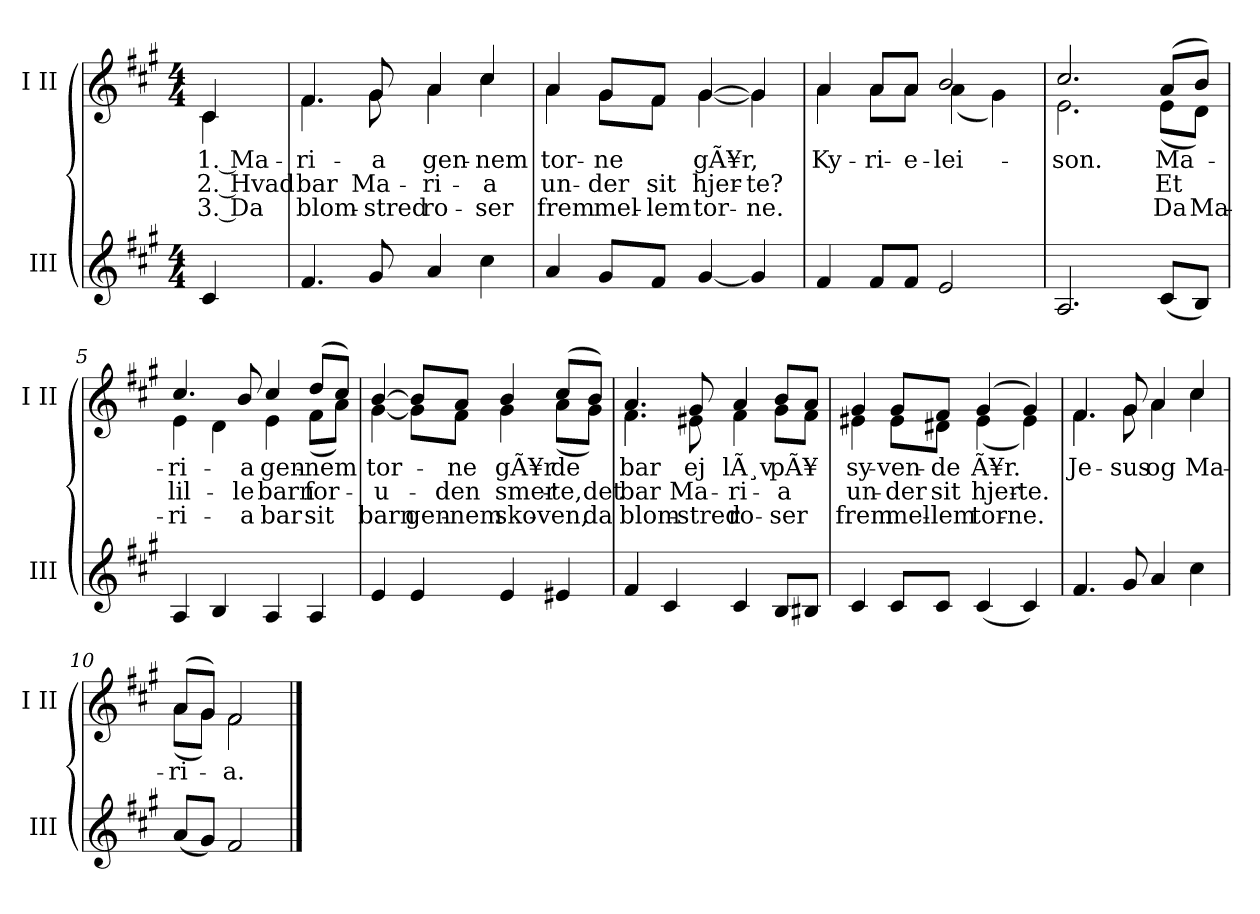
**kern	**kern	**text	**text	**text
*part2	*part1	*part1	*part1	*part1
*staff2	*staff1	*staff1	*staff1	*staff1
*I"III	*I"I II	*	*	*
*I'III	*I'I II	*	*	*
*clefG2	*clefG2	*	*	*
*k[f#c#g#]	*k[f#c#g#]	*	*	*
*M4/4	*M4/4	*	*	*
=	=	=	=	=
*	*^	*	*	*
4c#/	4c#/	4c#\	1. Ma-	2. Hvad	3. Da
=1	=1	=1	=1	=1	=1
4.f#/	4.f#/	4.f#\	-ri-	bar	blom-
8g#/	8g#/	8g#\	-a	Ma-	-stred
4a/	4a/	4a\	gen-	-ri-	ro-
4cc#\	4cc#/	4cc#\	-nem	-a	-ser
=2	=2	=2	=2	=2	=2
4a/	4a/	4a\	tor-	un-	frem
8g#/L	8g#/L	8g#\L	-ne	-der	mel-
8f#/J	8f#/J	8f#\J	.	sit	-lem
[4g#/	[4g#/	[4g#\	gÃ¥r,	hjer-	tor-
4g#/]	4g#/]	4g#\]	.	-te?	-ne.
=3	=3	=3	=3	=3	=3
4f#/	4a/	4a\	Ky-	.	.
8f#/L	8a/L	8a\L	-ri-	.	.
8f#/J	8a/J	8a\J	-e-	.	.
2e/	2b/	(<4a\	-lei-	.	.
.	.	4g#\)	.	.	.
=4	=4	=4	=4	=4	=4
2.A/	2.cc#/	2.e\	-son.	.	.
(<8c#/L	(>8a/L	(<8e\L	Ma-	Et	Da
8B/J)	8b/J)	8d\J)	.	.	Ma-
=5	=5	=5	=5	=5	=5
4A/	4.cc#/	4e\	-ri-	lil-	-ri-
4B/	.	4d\	.	.	.
.	8b/	.	-a	-le	-a
4A/	4cc#/	4e\	gen-	barn	bar
4A/	(>8dd/L	(<8f#\L	-nem	for-	sit
.	8cc#/J)	8a\J)	.	.	.
!!LO:LB:g=z	!!
=6	=6	=6	=6	=6	=6
4e/	[4b/	[4g#\	tor-	-u-	barn
4e/	8b/L]	8g#\L]	.	.	gen-
.	8a/J	8f#\J	-ne	-den	-nem
4e/	4b/	4g#\	gÃ¥r	smer-	sko-
4e#X/	(>8cc#/L	(<8a\L	de	-te,	-ven,
.	8b/J)	8g#\J)	.	det	da
=7	=7	=7	=7	=7	=7
4f#/	4.a/	4.f#\	bar	bar	blom-
4c#/	.	.	.	.	.
.	8g#/	8e#X\	ej	Ma-	-stred
4c#/	4a/	4f#\	lÃ¸v	-ri-	ro-
8B/L	8b/L	8g#\L	pÃ¥	-a	-ser
8B#X/J	8a/J	8f#\J	.	.	.
=8	=8	=8	=8	=8	=8
4c#/	4g#/	4e#X\	sy-	un-	frem
8c#/L	8g#/L	8e#\L	-ven-	-der	mel-
8c#/J	8f#/J	8d#X\J	-de	sit	-lem
(<4c#/	(>4g#/	(<4e#\	Ã¥r.	hjer-	tor-
4c#/)	4g#/)	4e#\)	.	-te.	-ne.
=9	=9	=9	=9	=9	=9
4.f#/	4.f#/	4.f#\	Je-	.	.
8g#/	8g#/	8g#\	-sus	.	.
4a/	4a/	4a\	og	.	.
4cc#\	4cc#/	4cc#\	Ma-	.	.
=10	=10	=10	=10	=10	=10
(<8a/L	(>8a/L	(<8a\L	-ri-	.	.
8g#/J)	8g#/J)	8g#\J)	.	.	.
2f#/	2f#/	2f#\	-a.	.	.
*	*v	*v	*	*	*
==	==	==	==	==
*-	*-	*-	*-	*-
